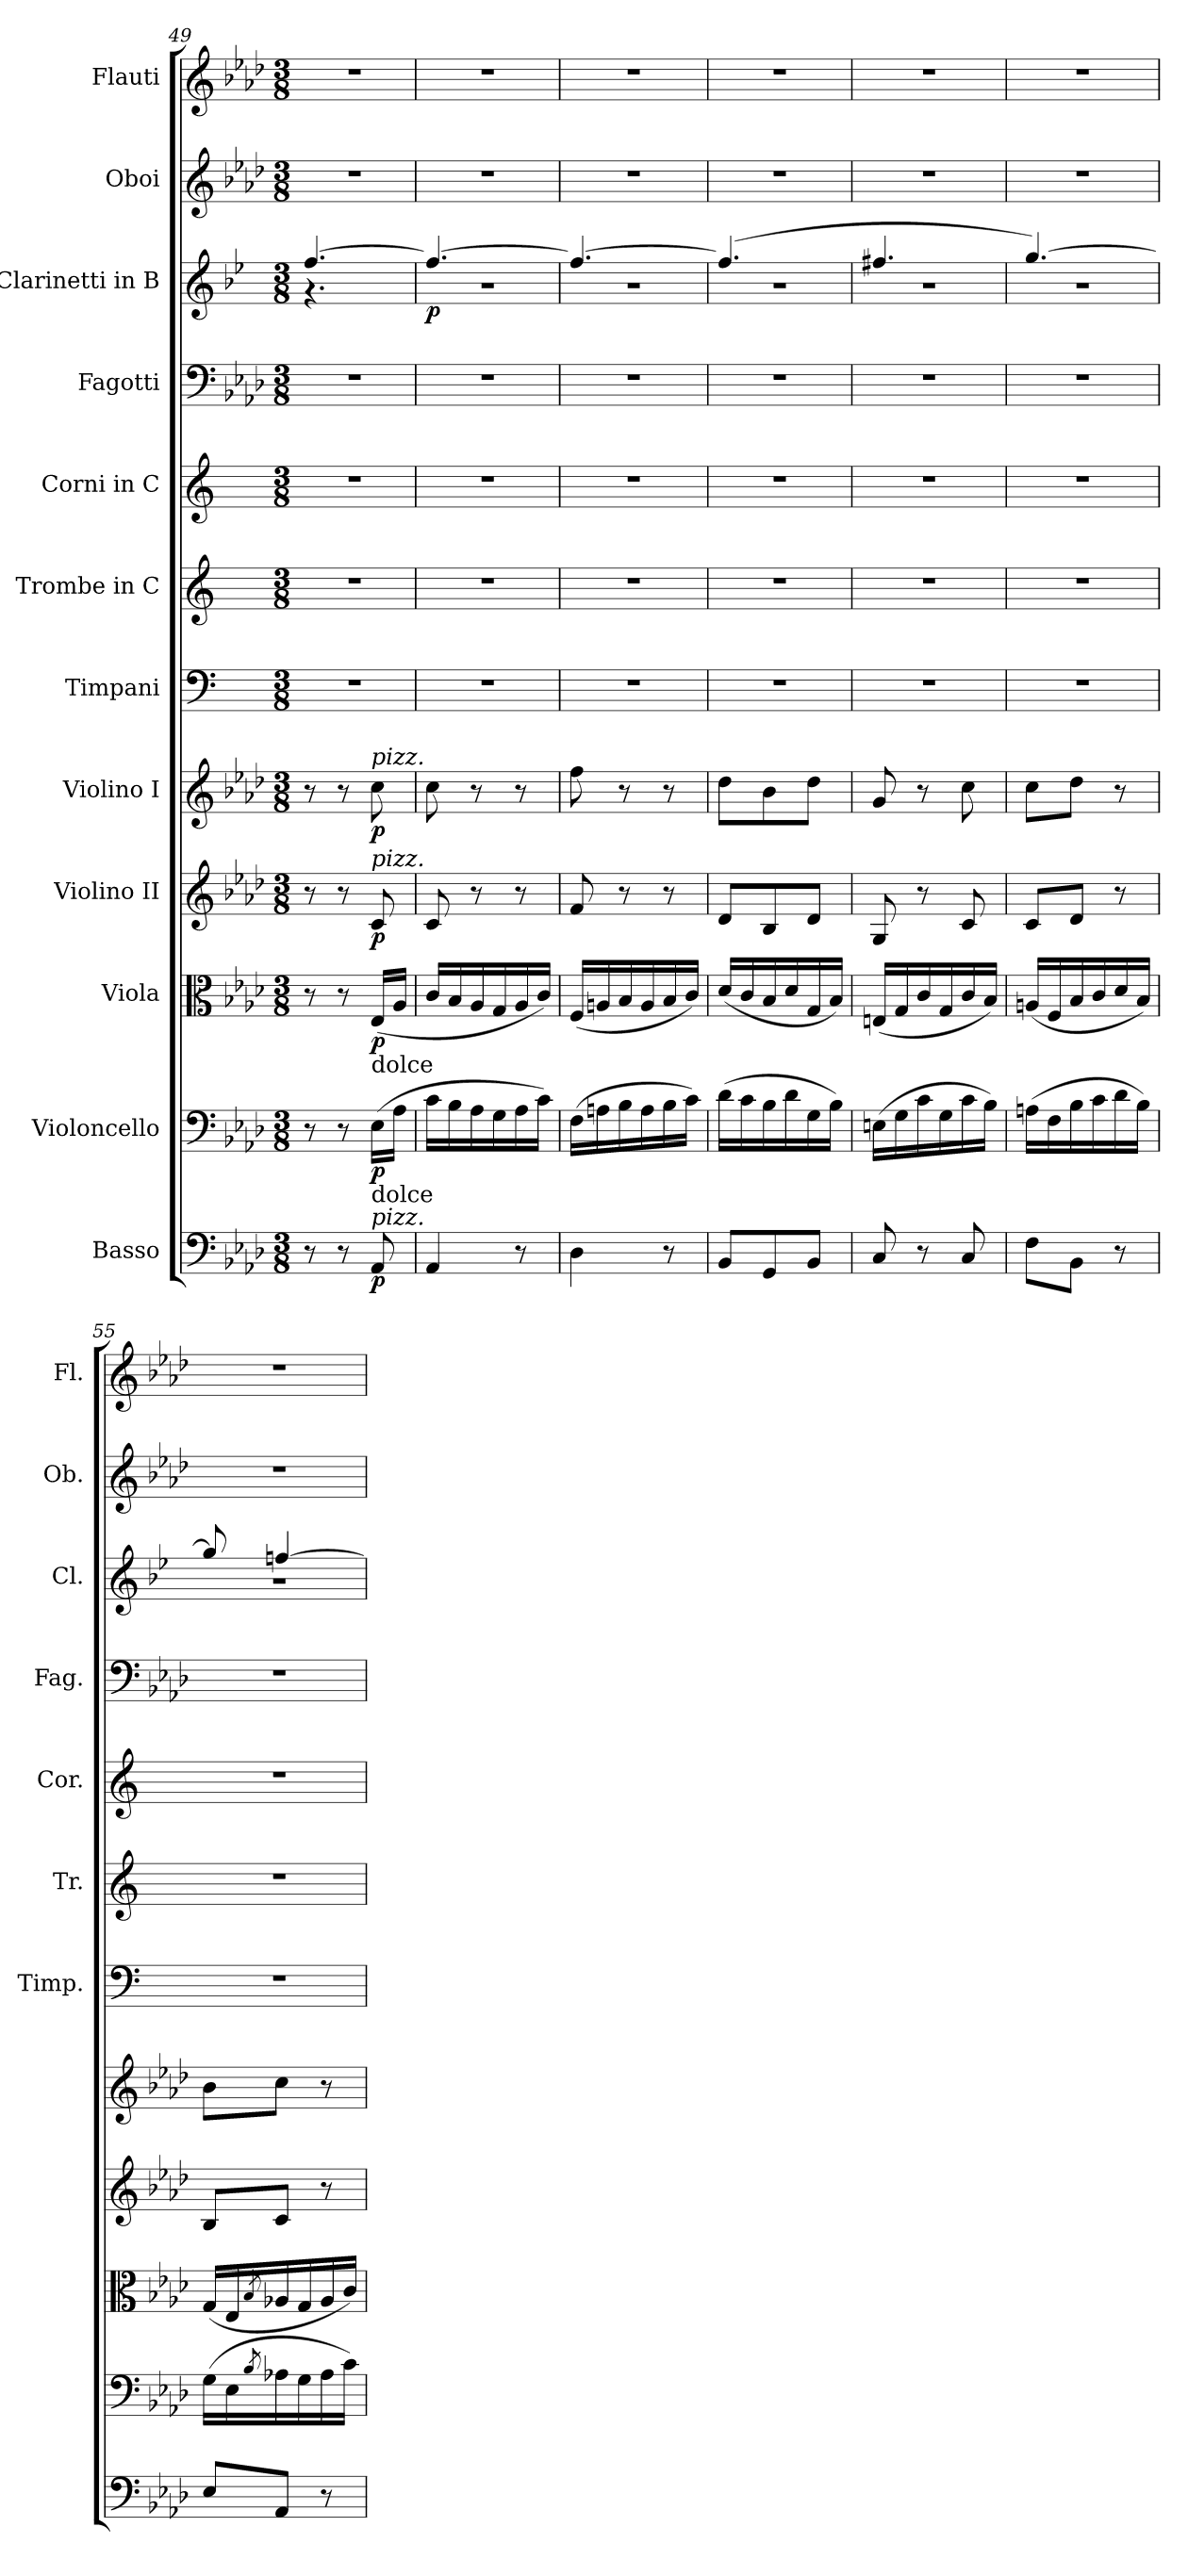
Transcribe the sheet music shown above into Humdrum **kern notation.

**kern	**dynam	**kern	**dynam	**kern	**dynam	**kern	**dynam	**kern	**dynam	**kern	**kern	**kern	**kern	**kern	**dynam	**kern	**kern
*part12	*part12	*part11	*part11	*part10	*part10	*part9	*part9	*part8	*part8	*part7	*part6	*part5	*part4	*part3	*part3	*part2	*part1
*staff12	*staff12	*staff11	*staff11	*staff10	*staff10	*staff9	*staff9	*staff8	*staff8	*staff7	*staff6	*staff5	*staff4	*staff3	*staff3	*staff2	*staff1
*I"Basso	*	*I"Violoncello	*	*I"Viola	*	*I"Violino II	*	*I"Violino I	*	*I"Timpani	*I"Trombe in C	*I"Corni in C	*I"Fagotti	*I"Clarinetti in B	*	*I"Oboi	*I"Flauti
*	*	*	*	*	*	*	*	*	*	*I'Timp.	*I'Tr.	*I'Cor.	*I'Fag.	*I'Cl.	*	*I'Ob.	*I'Fl.
*clefF4	*	*clefF4	*	*clefC3	*	*clefG2	*	*clefG2	*	*clefF4	*clefG2	*clefG2	*clefF4	*clefG2	*	*clefG2	*clefG2
*ITrd7c12	*	*	*	*	*	*	*	*	*	*	*	*ITrd7c12	*	*ITrd1c2	*	*	*
*k[b-e-a-d-]	*	*k[b-e-a-d-]	*	*k[b-e-a-d-]	*	*k[b-e-a-d-]	*	*k[b-e-a-d-]	*	*k[]	*k[]	*k[]	*k[b-e-a-d-]	*k[b-e-a-d-]	*	*k[b-e-a-d-]	*k[b-e-a-d-]
*M3/8	*	*M3/8	*	*M3/8	*	*M3/8	*	*M3/8	*	*M3/8	*M3/8	*M3/8	*M3/8	*M3/8	*	*M3/8	*M3/8
=49	=49	=49	=49	=49	=49	=49	=49	=49	=49	=49	=49	=49	=49	=49	=49	=49	=49
!	!	!	!	!	!	!	!	!	!	!	!	!	!	!	!LO:HP:b	!	!
*	*	*	*	*	*	*	*	*	*	*	*	*	*	*^	*	*	*
!	!	!	!	!	!	!	!	!	!	!	!	!	!	!	!	!LO:DY:n=1:b	!	!
8r	.	8r	.	8r	.	8r	.	8r	.	4.r	4.r	4.r	4.r	[4.ee-/	4.r	> f	4.r	4.r
8r	.	8r	.	8r	.	8r	.	8r	.	.	.	.	.	.	.	.	.	.
!	!	!	!	!	!	!	!	!LO:TX:a:i:t=pizz.	!	!	!	!	!	!	!	!	!	!
!	!	!	!	!	!	!LO:TX:a:i:t=pizz.	!	!	!	!	!	!	!	!	!	!	!	!
!	!	!	!	!LO:TX:b:t=dolce	!	!	!	!	!	!	!	!	!	!	!	!	!	!
!	!	!LO:TX:b:t=dolce	!	!	!	!	!	!	!	!	!	!	!	!	!	!	!	!
!LO:TX:a:i:t=pizz.	!	!	!	!	!	!	!	!	!	!	!	!	!	!	!	!	!	!
!	!LO:DY:b	!	!LO:DY:b	!	!LO:DY:b	!	!LO:DY:b	!	!LO:DY:b	!	!	!	!	!	!	!	!	!
8AAA-/	p	(16E-\LL	p	(16E-/LL	p	8c/	p	8cc\	p	.	.	.	.	.	.	.	.	.
.	.	16A-\JJ	.	16A-/JJ	.	.	.	.	.	.	.	.	.	.	.	.	.	.
*	*	*	*	*	*	*	*	*	*	*	*	*	*	*v	*v	*	*	*
.	.	.	.	.	.	.	.	.	.	.	.	.	.	.	]	.	.
=50	=50	=50	=50	=50	=50	=50	=50	=50	=50	=50	=50	=50	=50	=50	=50	=50	=50
*	*	*	*	*	*	*	*	*	*	*	*	*	*	*^	*	*	*
!	!	!	!	!	!	!	!	!	!	!	!	!	!	!	!	!LO:DY:b	!	!
4AAA-/	.	16c\LL	.	16c/LL	.	8c/	.	8cc\	.	4.r	4.r	4.r	4.r	4.ee-/_	4.r	p	4.r	4.r
.	.	16B-\	.	16B-/	.	.	.	.	.	.	.	.	.	.	.	.	.	.
.	.	16A-\	.	16A-/	.	8r	.	8r	.	.	.	.	.	.	.	.	.	.
.	.	16G\	.	16G/	.	.	.	.	.	.	.	.	.	.	.	.	.	.
8r	.	16A-\	.	16A-/	.	8r	.	8r	.	.	.	.	.	.	.	.	.	.
.	.	16c\JJ)	.	16c/JJ)	.	.	.	.	.	.	.	.	.	.	.	.	.	.
=51	=51	=51	=51	=51	=51	=51	=51	=51	=51	=51	=51	=51	=51	=51	=51	=51	=51	=51
4DD-\	.	(16F\LL	.	(16F/LL	.	8f/	.	8ff\	.	4.r	4.r	4.r	4.r	4.ee-/_	4.r	.	4.r	4.r
.	.	16An\	.	16An/	.	.	.	.	.	.	.	.	.	.	.	.	.	.
.	.	16B-\	.	16B-/	.	8r	.	8r	.	.	.	.	.	.	.	.	.	.
.	.	16A\	.	16A/	.	.	.	.	.	.	.	.	.	.	.	.	.	.
8r	.	16B-\	.	16B-/	.	8r	.	8r	.	.	.	.	.	.	.	.	.	.
.	.	16c\JJ)	.	16c/JJ)	.	.	.	.	.	.	.	.	.	.	.	.	.	.
!!LO:PB:g=z
=52	=52	=52	=52	=52	=52	=52	=52	=52	=52	=52	=52	=52	=52	=52	=52	=52	=52	=52
8BBB-/L	.	(16d-\LL	.	(16d-/LL	.	8d-/L	.	8dd-\L	.	4.r	4.r	4.r	4.r	(4.ee-/]	4.r	.	4.r	4.r
.	.	16c\	.	16c/	.	.	.	.	.	.	.	.	.	.	.	.	.	.
8GGG/	.	16B-\	.	16B-/	.	8B-/	.	8b-\	.	.	.	.	.	.	.	.	.	.
.	.	16d-\	.	16d-/	.	.	.	.	.	.	.	.	.	.	.	.	.	.
8BBB-/J	.	16G\	.	16G/	.	8d-/J	.	8dd-\J	.	.	.	.	.	.	.	.	.	.
.	.	16B-\JJ)	.	16B-/JJ)	.	.	.	.	.	.	.	.	.	.	.	.	.	.
=53	=53	=53	=53	=53	=53	=53	=53	=53	=53	=53	=53	=53	=53	=53	=53	=53	=53	=53
8CC/	.	(16En\LL	.	(16En/LL	.	8G/	.	8g/	.	4.r	4.r	4.r	4.r	4.een/	4.r	.	4.r	4.r
.	.	16G\	.	16G/	.	.	.	.	.	.	.	.	.	.	.	.	.	.
8r	.	16c\	.	16c/	.	8r	.	8r	.	.	.	.	.	.	.	.	.	.
.	.	16G\	.	16G/	.	.	.	.	.	.	.	.	.	.	.	.	.	.
8CC/	.	16c\	.	16c/	.	8c/	.	8cc\	.	.	.	.	.	.	.	.	.	.
.	.	16B-\JJ)	.	16B-/JJ)	.	.	.	.	.	.	.	.	.	.	.	.	.	.
=54	=54	=54	=54	=54	=54	=54	=54	=54	=54	=54	=54	=54	=54	=54	=54	=54	=54	=54
8FF\L	.	(16An\LL	.	(16An/LL	.	8c/L	.	8cc\L	.	4.r	4.r	4.r	4.r	[4.ff/)	4.r	.	4.r	4.r
.	.	16F\	.	16F/	.	.	.	.	.	.	.	.	.	.	.	.	.	.
8BBB-\J	.	16B-\	.	16B-/	.	8d-/J	.	8dd-\J	.	.	.	.	.	.	.	.	.	.
.	.	16c\	.	16c/	.	.	.	.	.	.	.	.	.	.	.	.	.	.
8r	.	16d-\	.	16d-/	.	8r	.	8r	.	.	.	.	.	.	.	.	.	.
.	.	16B-\JJ)	.	16B-/JJ)	.	.	.	.	.	.	.	.	.	.	.	.	.	.
=55	=55	=55	=55	=55	=55	=55	=55	=55	=55	=55	=55	=55	=55	=55	=55	=55	=55	=55
8EE-/L	.	(16G\LL	.	(16G/LL	.	8B-/L	.	8b-\L	.	4.r	4.r	4.r	4.r	8ff/]	4.r	.	4.r	4.r
.	.	16E-\	.	16E-/	.	.	.	.	.	.	.	.	.	.	.	.	.	.
.	.	8qB-/	.	8qB-/	.	.	.	.	.	.	.	.	.	.	.	.	.	.
8AAA-/J	.	16A-X\	.	16A-X/	.	8c/J	.	8cc\J	.	.	.	.	.	[4ee-X/	.	.	.	.
.	.	16G\	.	16G/	.	.	.	.	.	.	.	.	.	.	.	.	.	.
8r	.	16A-\	.	16A-/	.	8r	.	8r	.	.	.	.	.	.	.	.	.	.
.	.	16c\JJ)	.	16c/JJ)	.	.	.	.	.	.	.	.	.	.	.	.	.	.
*	*	*	*	*	*	*	*	*	*	*	*	*	*	*v	*v	*	*	*
=	=	=	=	=	=	=	=	=	=	=	=	=	=	=	=	=	=
*-	*-	*-	*-	*-	*-	*-	*-	*-	*-	*-	*-	*-	*-	*-	*-	*-	*-
